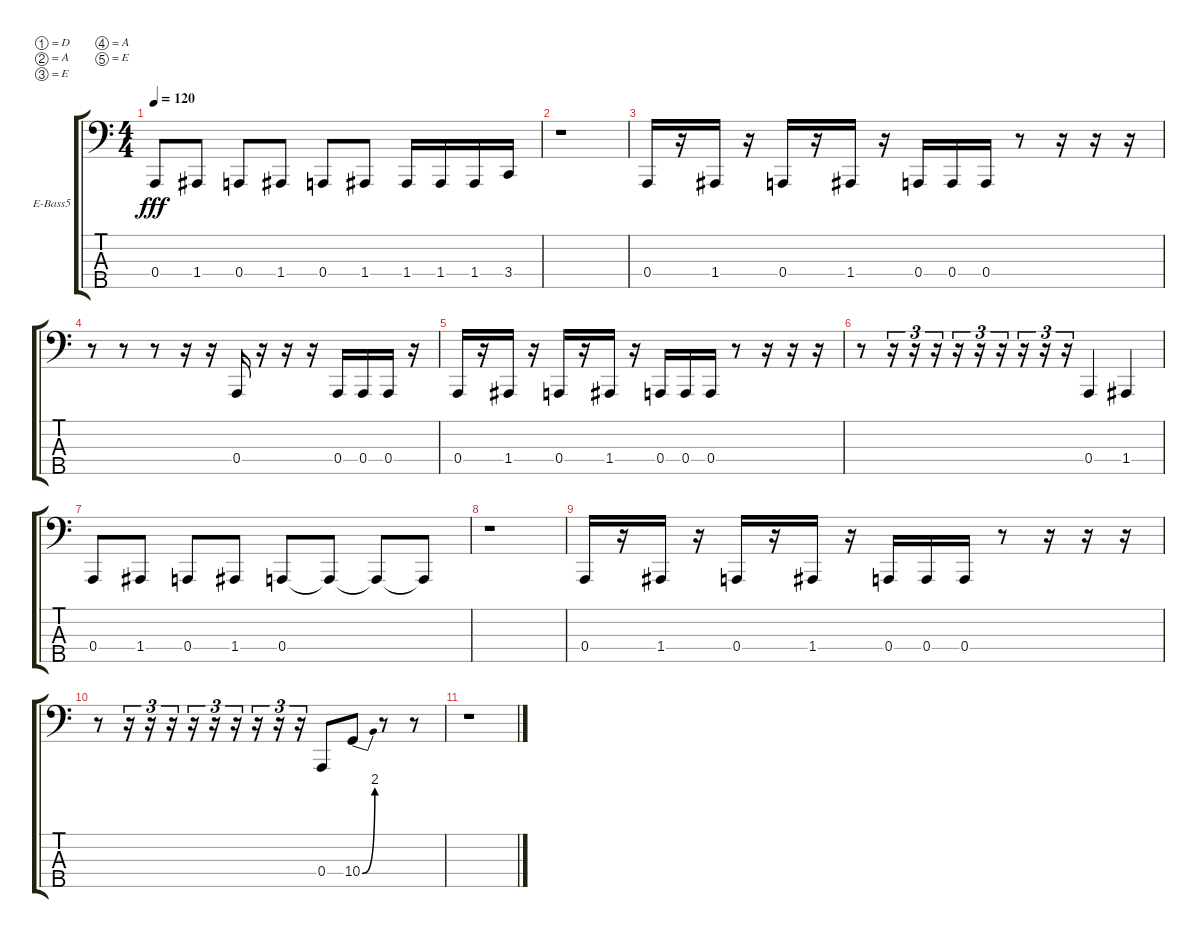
\defaultSystemsLayout 4
\bracketExtendMode groupsimilarinstruments
\firstSystemTrackNameOrientation horizontal
\otherSystemsTrackNameOrientation horizontal
\track ("Electric Bass" "E-Bass5") {instrument electricbassfinger}
\staff {score tabs}
\tuning (D2 A1 E1 A0 E0)
\ts (4 4)
\tempo 120
\clef f4
\scale
0.333333
\ks c
0.4.8{dy fff} 1.4.8 0.4.8 1.4.8 0.4.8 1.4.8 1.4.16 1.4.16 1.4.16 3.4.16 |
\scale
0.333333 r.1 |
\scale
0.333333 0.4.16 r.16 1.4.16 r.16 0.4.16 r.16 1.4.16 r.16 0.4.16 0.4.16 0.4.16 r.8 r.16 r.16 r.16 |
\scale
0.333333 r.8 r.8 r.8 r.16 r.16 0.4.16 r.16 r.16 r.16 0.4.16 0.4.16 0.4.16 r.16 |
\scale
0.333333 0.4.16 r.16 1.4.16 r.16 0.4.16 r.16 1.4.16 r.16 0.4.16 0.4.16 0.4.16 r.8 r.16 r.16 r.16 |
\scale
0.333333 r.8 r.16{tu (3 2)} r.16{tu (3 2)} r.16{tu (3 2)} r.16{tu (3 2)} r.16{tu (3 2)} r.16{tu (3 2)} r.16{tu (3 2)} r.16{tu (3 2)} r.16{tu (3 2)} 0.4.4 1.4.4 |
\scale
0.333333 0.4.8 1.4.8 0.4.8 1.4.8 0.4.8 0.4{t}.8 0.4{t}.8 0.4{t}.8 |
\scale
0.333333 r.1 |
0.4.16 r.16 1.4.16 r.16 0.4.16 r.16 1.4.16 r.16 0.4.16 0.4.16 0.4.16 r.8 r.16 r.16 r.16 |
r.8 r.16{tu (3 2)} r.16{tu (3 2)} r.16{tu (3 2)} r.16{tu (3 2)} r.16{tu (3 2)} r.16{tu (3 2)} r.16{tu (3 2)} r.16{tu (3 2)} r.16{tu (3 2)} 0.4.8 10.4{be (bend 0 0 59.4 8)}.8 r.8 r.8 |
r.1
